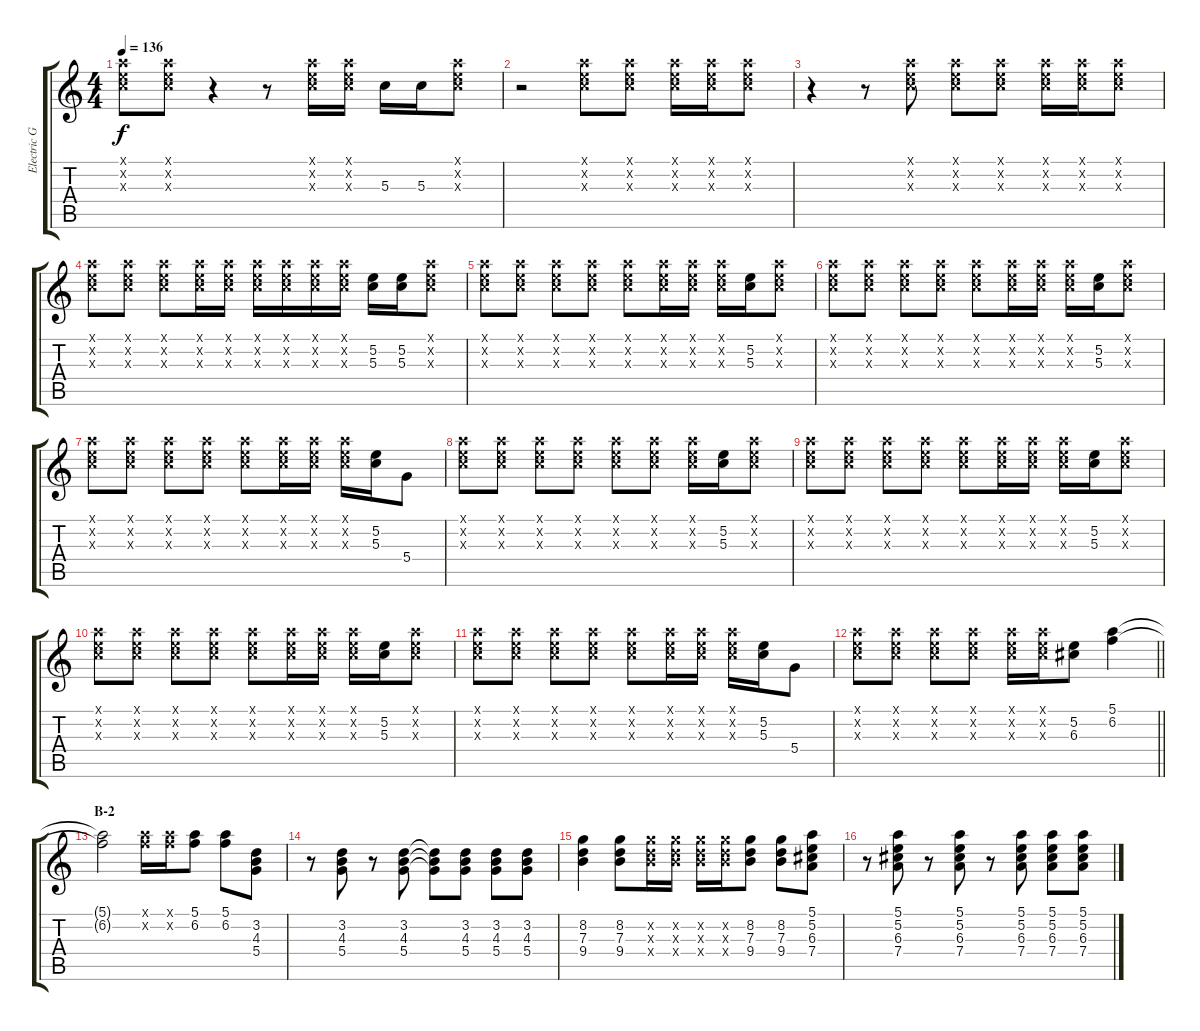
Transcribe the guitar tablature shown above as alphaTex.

\track ("Electric Guitar I" "Electric G") {instrument distortionguitar}
\staff {score tabs}
\tuning (E4 B3 G3 D3 A2 E2) {hide}
\ts (4 4)
\tempo 136
\clef g2
\ks c
(5.1{x} 5.2{x} 5.3{x}).8{dy f} (5.1{x} 5.2{x} 5.3{x}).8 r.4 r.8 (5.1{x} 5.2{x} 5.3{x}).16 (5.1{x} 5.2{x} 5.3{x}).16 5.3.16 5.3.16 (5.1{x} 5.2{x} 5.3{x}).8 |
r.2 (5.1{x} 5.2{x} 5.3{x}).8 (5.1{x} 5.2{x} 5.3{x}).8 (5.1{x} 5.2{x} 5.3{x}).16 (5.1{x} 5.2{x} 5.3{x}).16 (5.1{x} 5.2{x} 5.3{x}).8 |
r.4 r.8 (5.1{x} 5.2{x} 5.3{x}).8 (5.1{x} 5.2{x} 5.3{x}).8 (5.1{x} 5.2{x} 5.3{x}).8 (5.1{x} 5.2{x} 5.3{x}).16 (5.1{x} 5.2{x} 5.3{x}).16 (5.1{x} 5.2{x} 5.3{x}).8 |
(5.1{x} 5.2{x} 5.3{x}).8 (5.1{x} 5.2{x} 5.3{x}).8 (5.1{x} 5.2{x} 5.3{x}).8 (5.1{x} 5.2{x} 5.3{x}).16 (5.1{x} 5.2{x} 5.3{x}).16 (5.1{x} 5.2{x} 5.3{x}).16 (5.1{x} 5.2{x} 5.3{x}).16 (5.1{x} 5.2{x} 5.3{x}).16 (5.1{x} 5.2{x} 5.3{x}).16 (5.2 5.3).16 (5.2 5.3).16 (5.1{x} 5.2{x} 5.3{x}).8 |
(5.1{x} 5.2{x} 5.3{x}).8 (5.1{x} 5.2{x} 5.3{x}).8 (5.1{x} 5.2{x} 5.3{x}).8 (5.1{x} 5.2{x} 5.3{x}).8 (5.1{x} 5.2{x} 5.3{x}).8 (5.1{x} 5.2{x} 5.3{x}).16 (5.1{x} 5.2{x} 5.3{x}).16 (5.1{x} 5.2{x} 5.3{x}).16 (5.2 5.3).16 (5.1{x} 5.2{x} 5.3{x}).8 |
(5.1{x} 5.2{x} 5.3{x}).8 (5.1{x} 5.2{x} 5.3{x}).8 (5.1{x} 5.2{x} 5.3{x}).8 (5.1{x} 5.2{x} 5.3{x}).8 (5.1{x} 5.2{x} 5.3{x}).8 (5.1{x} 5.2{x} 5.3{x}).16 (5.1{x} 5.2{x} 5.3{x}).16 (5.1{x} 5.2{x} 5.3{x}).16 (5.2 5.3).16 (5.1{x} 5.2{x} 5.3{x}).8 |
(5.1{x} 5.2{x} 5.3{x}).8 (5.1{x} 5.2{x} 5.3{x}).8 (5.1{x} 5.2{x} 5.3{x}).8 (5.1{x} 5.2{x} 5.3{x}).8 (5.1{x} 5.2{x} 5.3{x}).8 (5.1{x} 5.2{x} 5.3{x}).16 (5.1{x} 5.2{x} 5.3{x}).16 (5.1{x} 5.2{x} 5.3{x}).16 (5.2 5.3).16 5.4.8 |
(5.1{x} 5.2{x} 5.3{x}).8 (5.1{x} 5.2{x} 5.3{x}).8 (5.1{x} 5.2{x} 5.3{x}).8 (5.1{x} 5.2{x} 5.3{x}).8 (5.1{x} 5.2{x} 5.3{x}).8 (5.1{x} 5.2{x} 5.3{x}).8 (5.1{x} 5.2{x} 5.3{x}).16 (5.2 5.3).16 (5.1{x} 5.2{x} 5.3{x}).8 |
(5.1{x} 5.2{x} 5.3{x}).8 (5.1{x} 5.2{x} 5.3{x}).8 (5.1{x} 5.2{x} 5.3{x}).8 (5.1{x} 5.2{x} 5.3{x}).8 (5.1{x} 5.2{x} 5.3{x}).8 (5.1{x} 5.2{x} 5.3{x}).16 (5.1{x} 5.2{x} 5.3{x}).16 (5.1{x} 5.2{x} 5.3{x}).16 (5.2 5.3).16 (5.1{x} 5.2{x} 5.3{x}).8 |
(5.1{x} 5.2{x} 5.3{x}).8 (5.1{x} 5.2{x} 5.3{x}).8 (5.1{x} 5.2{x} 5.3{x}).8 (5.1{x} 5.2{x} 5.3{x}).8 (5.1{x} 5.2{x} 5.3{x}).8 (5.1{x} 5.2{x} 5.3{x}).16 (5.1{x} 5.2{x} 5.3{x}).16 (5.1{x} 5.2{x} 5.3{x}).16 (5.2 5.3).16 (5.1{x} 5.2{x} 5.3{x}).8 |
(5.1{x} 5.2{x} 5.3{x}).8 (5.1{x} 5.2{x} 5.3{x}).8 (5.1{x} 5.2{x} 5.3{x}).8 (5.1{x} 5.2{x} 5.3{x}).8 (5.1{x} 5.2{x} 5.3{x}).8 (5.1{x} 5.2{x} 5.3{x}).16 (5.1{x} 5.2{x} 5.3{x}).16 (5.1{x} 5.2{x} 5.3{x}).16 (5.2 5.3).16 5.4.8 |
\barLineRight lightlight
(5.1{x} 5.2{x} 5.3{x}).8 (5.1{x} 5.2{x} 5.3{x}).8 (5.1{x} 5.2{x} 5.3{x}).8 (5.1{x} 5.2{x} 5.3{x}).8 (5.1{x} 5.2{x} 5.3{x}).16 (5.1{x} 5.2{x} 5.3{x}).16 (5.2 6.3).8 (5.1 6.2).4 |
\section ("" "B-2")
(5.1{t} 6.2{t}).2 (5.1{x} 6.2{x}).16 (5.1{x} 6.2{x}).16 (5.1 6.2).8 (5.1 6.2).8 (3.2 4.3 5.4).8 |
r.8 (3.2 4.3 5.4).8 r.8 (3.2 4.3 5.4).8 (3.2{t} 4.3{t} 5.4{t}).8 (3.2 4.3 5.4).8 (3.2 4.3 5.4).8 (3.2 4.3 5.4).8 |
(8.2 7.3 9.4).4 (8.2 7.3 9.4).8 (8.2{x} 7.3{x} 9.4{x}).16 (8.2{x} 7.3{x} 9.4{x}).16 (8.2{x} 7.3{x} 9.4{x}).16 (8.2{x} 7.3{x} 9.4{x}).16 (8.2 7.3 9.4).8 (8.2 7.3 9.4).8 (5.1 5.2 6.3 7.4).8 |
r.8 (5.1 5.2 6.3 7.4).8 r.8 (5.1 5.2 6.3 7.4).8 r.8 (5.1 5.2 6.3 7.4).8 (5.1 5.2 6.3 7.4).8 (5.1 5.2 6.3 7.4).8
